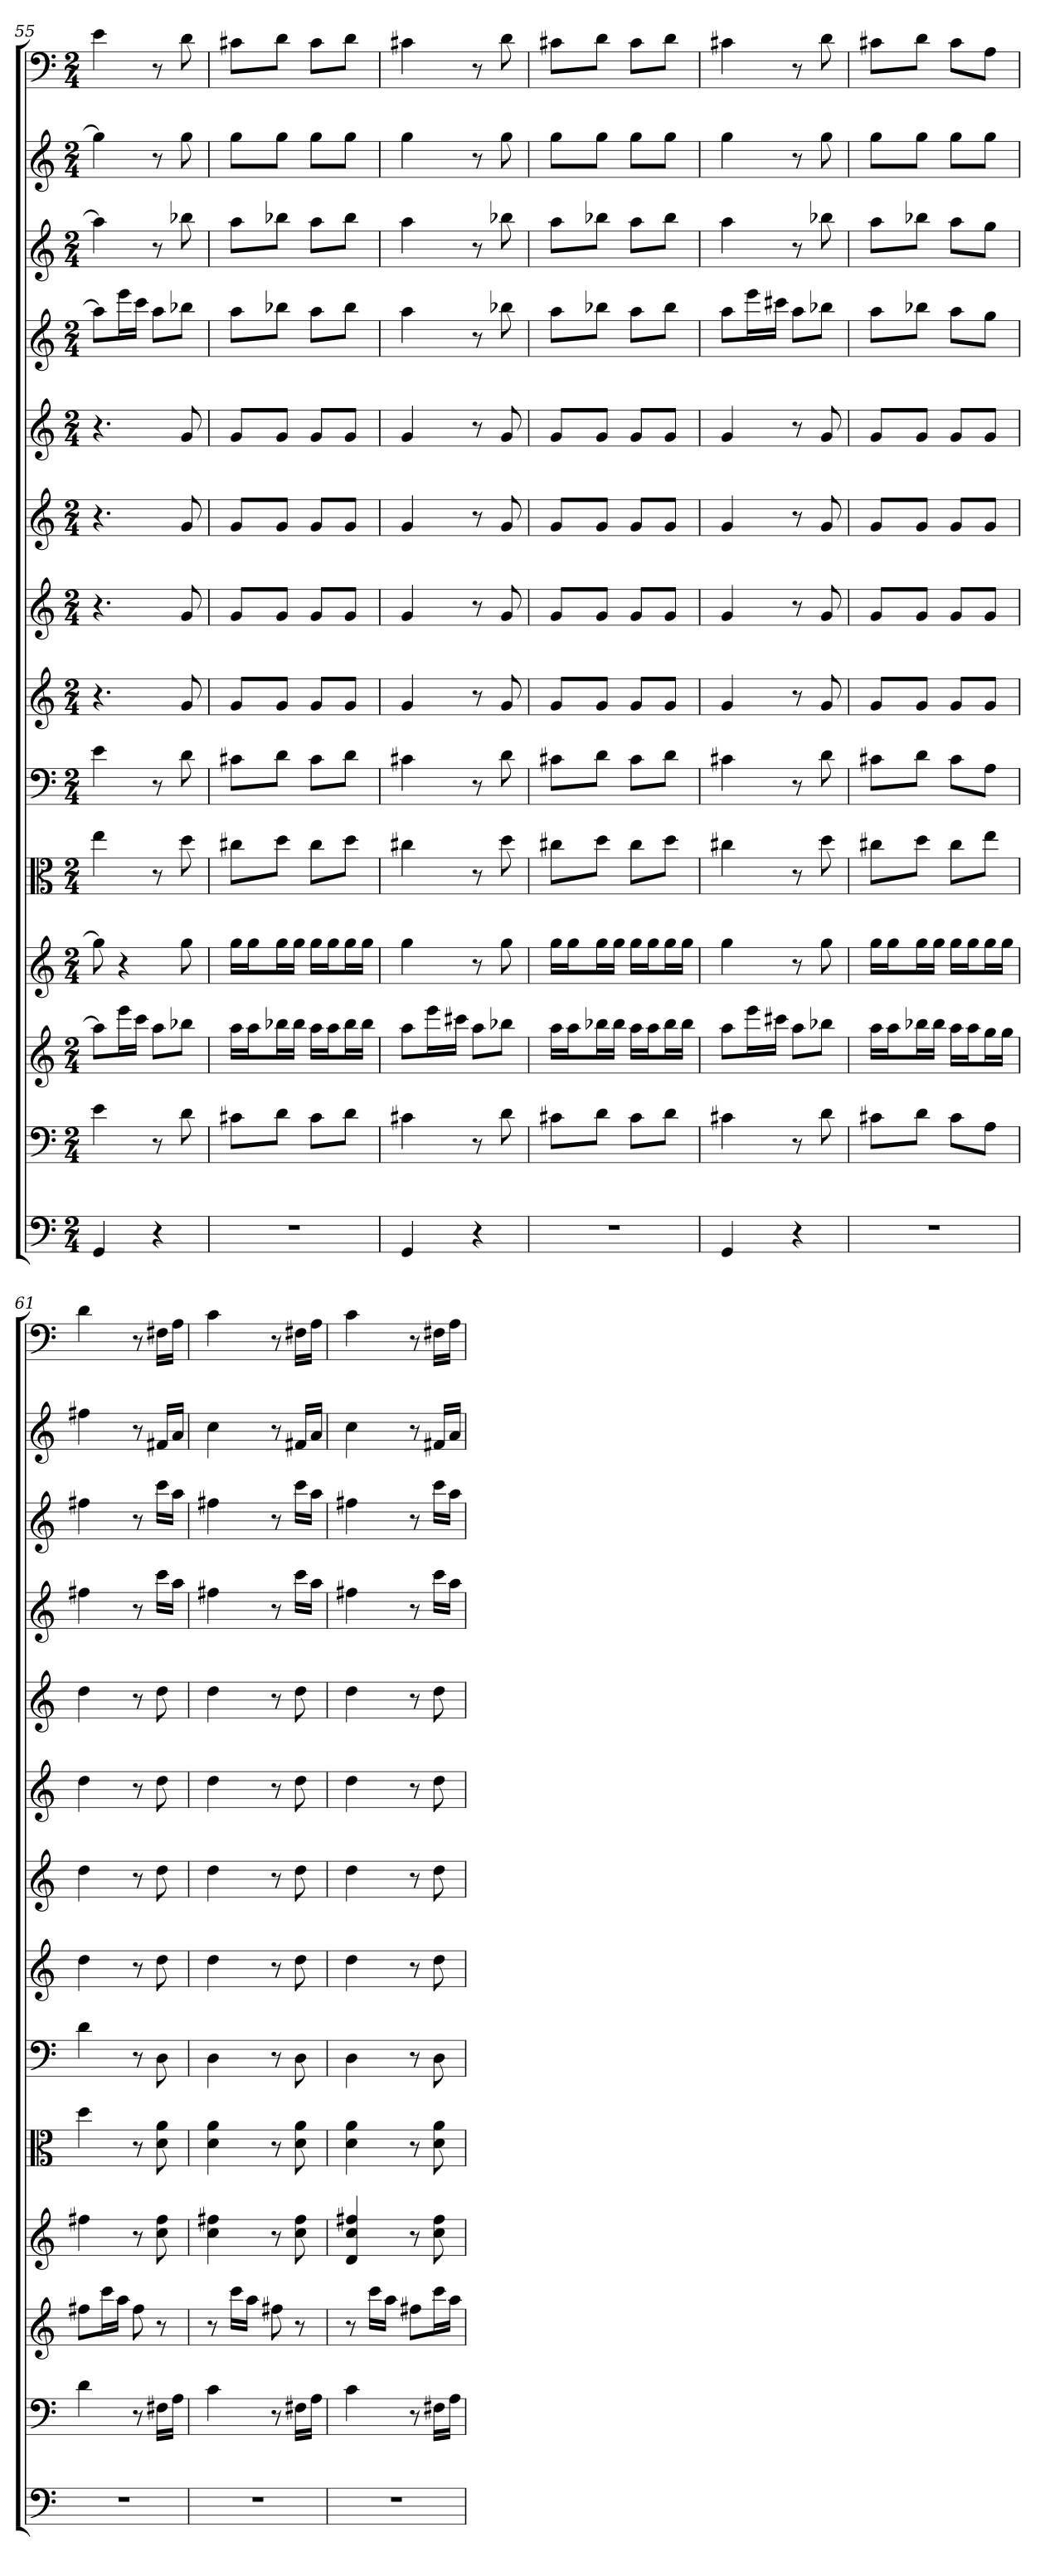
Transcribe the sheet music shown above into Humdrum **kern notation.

**kern	**kern	**kern	**kern	**kern	**kern	**kern	**kern	**kern	**kern	**kern	**kern	**kern	**kern
*part14	*part13	*part12	*part11	*part10	*part9	*part8	*part7	*part6	*part5	*part4	*part3	*part2	*part1
*staff14	*staff13	*staff12	*staff11	*staff10	*staff9	*staff8	*staff7	*staff6	*staff5	*staff4	*staff3	*staff2	*staff1
*clefF4	*clefF4	*	*	*clefC3	*clefF4	*	*	*	*	*	*	*	*clefF4
*k[]	*k[]	*k[]	*k[]	*k[]	*k[]	*k[]	*k[]	*k[]	*k[]	*k[]	*k[]	*k[]	*k[]
*C:	*C:	*C:	*C:	*C:	*C:	*C:	*C:	*C:	*C:	*C:	*C:	*C:	*C:
*M2/4	*M2/4	*M2/4	*M2/4	*M2/4	*M2/4	*M2/4	*M2/4	*M2/4	*M2/4	*M2/4	*M2/4	*M2/4	*M2/4
=55	=55	=55	=55	=55	=55	=55	=55	=55	=55	=55	=55	=55	=55
4GG	4e	8aaL]	8gg]	4ee	4e	4.r	4.r	4.r	4.r	8aaL]	4aa]	4gg]	4e
.	.	16eeeL	4r	.	.	.	.	.	.	16eeeL	.	.	.
.	.	16cccJJ	.	.	.	.	.	.	.	16cccJJ	.	.	.
4r	8r	8aaL	.	8r	8r	.	.	.	.	8aaL	8r	8r	8r
.	8d	8bb-XJ	8gg	8dd	8d	8g	8g	8g	8g	8bb-XJ	8bb-X	8gg	8d
=56	=56	=56	=56	=56	=56	=56	=56	=56	=56	=56	=56	=56	=56
2r	8c#X\L	16aaLL	16ggLL	8cc#X\L	8c#X\L	8gL	8gL	8gL	8gL	8aaL	8aaL	8ggL	8c#X\L
.	.	16aaJ	16ggJ	.	.	.	.	.	.	.	.	.	.
.	8d\J	16bb-XL	16ggL	8dd\J	8d\J	8gJ	8gJ	8gJ	8gJ	8bb-XJ	8bb-XJ	8ggJ	8d\J
.	.	16bb-JJ	16ggJJ	.	.	.	.	.	.	.	.	.	.
.	8c#\L	16aaLL	16ggLL	8cc#\L	8c#\L	8gL	8gL	8gL	8gL	8aaL	8aaL	8ggL	8c#\L
.	.	16aaJ	16ggJ	.	.	.	.	.	.	.	.	.	.
.	8d\J	16bb-L	16ggL	8dd\J	8d\J	8gJ	8gJ	8gJ	8gJ	8bb-J	8bb-J	8ggJ	8d\J
.	.	16bb-JJ	16ggJJ	.	.	.	.	.	.	.	.	.	.
=57	=57	=57	=57	=57	=57	=57	=57	=57	=57	=57	=57	=57	=57
4GG	4c#X	8aaL	4gg	4cc#X	4c#X	4g	4g	4g	4g	4aa	4aa	4gg	4c#X
.	.	16eeeL	.	.	.	.	.	.	.	.	.	.	.
.	.	16ccc#XJJ	.	.	.	.	.	.	.	.	.	.	.
4r	8r	8aaL	8r	8r	8r	8r	8r	8r	8r	8r	8r	8r	8r
.	8d	8bb-XJ	8gg	8dd	8d	8g	8g	8g	8g	8bb-X	8bb-X	8gg	8d
=58	=58	=58	=58	=58	=58	=58	=58	=58	=58	=58	=58	=58	=58
2r	8c#X\L	16aaLL	16ggLL	8cc#X\L	8c#X\L	8gL	8gL	8gL	8gL	8aaL	8aaL	8ggL	8c#X\L
.	.	16aaJ	16ggJ	.	.	.	.	.	.	.	.	.	.
.	8d\J	16bb-XL	16ggL	8dd\J	8d\J	8gJ	8gJ	8gJ	8gJ	8bb-XJ	8bb-XJ	8ggJ	8d\J
.	.	16bb-JJ	16ggJJ	.	.	.	.	.	.	.	.	.	.
.	8c#\L	16aaLL	16ggLL	8cc#\L	8c#\L	8gL	8gL	8gL	8gL	8aaL	8aaL	8ggL	8c#\L
.	.	16aaJ	16ggJ	.	.	.	.	.	.	.	.	.	.
.	8d\J	16bb-L	16ggL	8dd\J	8d\J	8gJ	8gJ	8gJ	8gJ	8bb-J	8bb-J	8ggJ	8d\J
.	.	16bb-JJ	16ggJJ	.	.	.	.	.	.	.	.	.	.
=59	=59	=59	=59	=59	=59	=59	=59	=59	=59	=59	=59	=59	=59
4GG	4c#X	8aaL	4gg	4cc#X	4c#X	4g	4g	4g	4g	8aaL	4aa	4gg	4c#X
.	.	16eeeL	.	.	.	.	.	.	.	16eeeL	.	.	.
.	.	16ccc#XJJ	.	.	.	.	.	.	.	16ccc#XJJ	.	.	.
4r	8r	8aaL	8r	8r	8r	8r	8r	8r	8r	8aaL	8r	8r	8r
.	8d	8bb-XJ	8gg	8dd	8d	8g	8g	8g	8g	8bb-XJ	8bb-X	8gg	8d
=60	=60	=60	=60	=60	=60	=60	=60	=60	=60	=60	=60	=60	=60
2r	8c#X\L	16aaLL	16ggLL	8cc#X\L	8c#X\L	8gL	8gL	8gL	8gL	8aaL	8aaL	8ggL	8c#X\L
.	.	16aaJ	16ggJ	.	.	.	.	.	.	.	.	.	.
.	8d\J	16bb-XL	16ggL	8dd\J	8d\J	8gJ	8gJ	8gJ	8gJ	8bb-XJ	8bb-XJ	8ggJ	8d\J
.	.	16bb-JJ	16ggJJ	.	.	.	.	.	.	.	.	.	.
.	8c#\L	16aaLL	16ggLL	8cc#\L	8c#\L	8gL	8gL	8gL	8gL	8aaL	8aaL	8ggL	8c#\L
.	.	16aaJ	16ggJ	.	.	.	.	.	.	.	.	.	.
.	8A\J	16ggL	16ggL	8ee\J	8A\J	8gJ	8gJ	8gJ	8gJ	8ggJ	8ggJ	8ggJ	8A\J
.	.	16ggJJ	16ggJJ	.	.	.	.	.	.	.	.	.	.
=61	=61	=61	=61	=61	=61	=61	=61	=61	=61	=61	=61	=61	=61
2r	4d	8ff#XL	4ff#X	4dd	4d	4dd	4dd	4dd	4dd	4ff#X	4ff#X	4ff#X	4d
.	.	16cccL	.	.	.	.	.	.	.	.	.	.	.
.	.	16aaJJ	.	.	.	.	.	.	.	.	.	.	.
.	8r	8ff#	8r	8r	8r	8r	8r	8r	8r	8r	8r	8r	8r
.	16F#X\LL	8r	8cc 8ff#	8d 8a	8D	8dd	8dd	8dd	8dd	16cccLL	16cccLL	16f#XLL	16F#X\LL
.	16A\JJ	.	.	.	.	.	.	.	.	16aaJJ	16aaJJ	16aJJ	16A\JJ
=62	=62	=62	=62	=62	=62	=62	=62	=62	=62	=62	=62	=62	=62
2r	4c	8r	4cc 4ff#X	4d 4a	4D	4dd	4dd	4dd	4dd	4ff#X	4ff#X	4cc	4c
.	.	16cccLL	.	.	.	.	.	.	.	.	.	.	.
.	.	16aaJJ	.	.	.	.	.	.	.	.	.	.	.
.	8r	8ff#X	8r	8r	8r	8r	8r	8r	8r	8r	8r	8r	8r
.	16F#X\LL	8r	8cc 8ff#	8d 8a	8D	8dd	8dd	8dd	8dd	16cccLL	16cccLL	16f#XLL	16F#X\LL
.	16A\JJ	.	.	.	.	.	.	.	.	16aaJJ	16aaJJ	16aJJ	16A\JJ
=63	=63	=63	=63	=63	=63	=63	=63	=63	=63	=63	=63	=63	=63
2r	4c	8r	4d 4cc 4ff#X	4d 4a	4D	4dd	4dd	4dd	4dd	4ff#X	4ff#X	4cc	4c
.	.	16cccLL	.	.	.	.	.	.	.	.	.	.	.
.	.	16aaJJ	.	.	.	.	.	.	.	.	.	.	.
.	8r	8ff#XL	8r	8r	8r	8r	8r	8r	8r	8r	8r	8r	8r
.	16F#X\LL	16cccL	8cc 8ff#	8d 8a	8D	8dd	8dd	8dd	8dd	16cccLL	16cccLL	16f#XLL	16F#X\LL
.	16A\JJ	16aaJJ	.	.	.	.	.	.	.	16aaJJ	16aaJJ	16aJJ	16A\JJ
=	=	=	=	=	=	=	=	=	=	=	=	=	=
*-	*-	*-	*-	*-	*-	*-	*-	*-	*-	*-	*-	*-	*-
